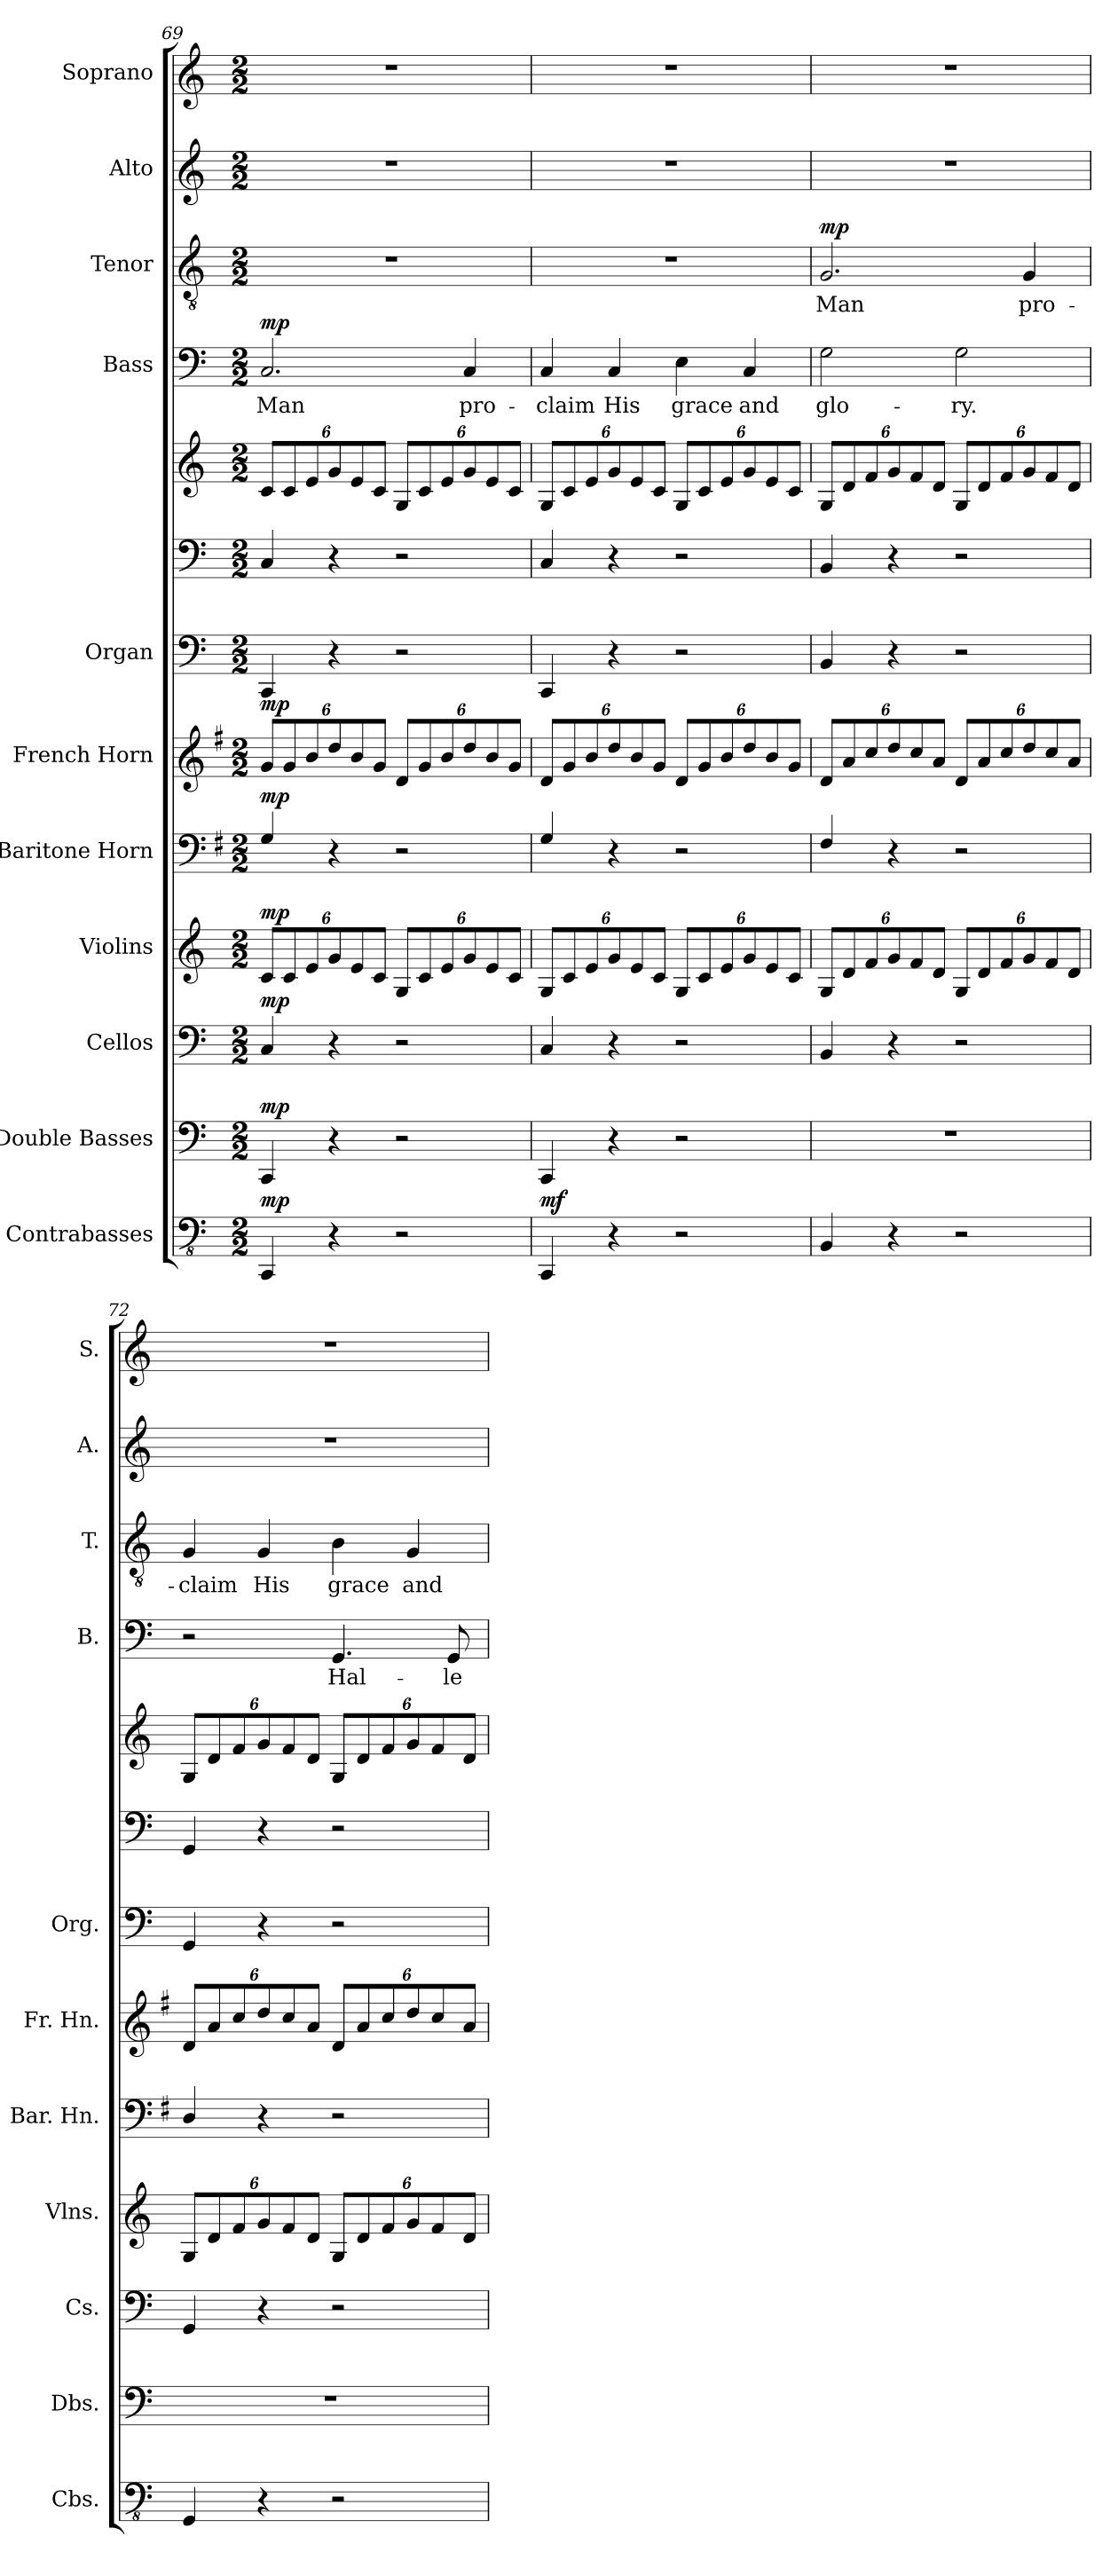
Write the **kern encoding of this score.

**kern	**dynam	**kern	**dynam	**kern	**dynam	**kern	**dynam	**kern	**dynam	**kern	**dynam	**kern	**kern	**kern	**dynam	**kern	**text	**dynam	**kern	**text	**dynam	**kern	**kern
*part11	*part11	*part10	*part10	*part9	*part9	*part8	*part8	*part7	*part7	*part6	*part6	*part5	*part5	*part5	*part5	*part4	*part4	*part4	*part3	*part3	*part3	*part2	*part1
*staff13	*staff13	*staff12	*staff12	*staff11	*staff11	*staff10	*staff10	*staff9	*staff9	*staff8	*staff8	*staff7	*staff6	*staff5	*staff5/6/7	*staff4	*staff4	*staff4	*staff3	*staff3	*staff3	*staff2	*staff1
*I"Contrabasses	*	*I"Double Basses	*	*I"Cellos	*	*I"Violins	*	*I"Baritone Horn	*	*I"French Horn	*	*I"Organ	*	*	*	*I"Bass	*	*	*I"Tenor	*	*	*I"Alto	*I"Soprano
*I'Cbs.	*	*I'Dbs.	*	*I'Cs.	*	*I'Vlns.	*	*I'Bar. Hn.	*	*I'Fr. Hn.	*	*I'Org.	*	*	*	*I'B.	*	*	*I'T.	*	*	*I'A.	*I'S.
!!LO:PB:g=z
*clefFv4	*	*clefF4	*	*clefF4	*	*clefG2	*	*clefF4	*	*clefG2	*	*clefF4	*clefF4	*clefG2	*	*clefF4	*	*	*clefGv2	*	*	*clefG2	*clefG2
*	*	*	*	*	*	*	*	*ITrd4c7	*	*ITrd4c7	*	*	*	*	*	*	*	*	*	*	*	*	*
*k[]	*	*k[]	*	*k[]	*	*k[]	*	*k[]	*	*k[]	*	*k[]	*k[]	*k[]	*	*k[]	*	*	*k[]	*	*	*k[]	*k[]
*C:	*	*C:	*	*C:	*	*C:	*	*C:	*	*C:	*	*C:	*C:	*C:	*	*C:	*	*	*C:	*	*	*C:	*C:
*M2/2	*	*M2/2	*	*M2/2	*	*M2/2	*	*M2/2	*	*M2/2	*	*M2/2	*M2/2	*M2/2	*	*M2/2	*	*	*M2/2	*	*	*M2/2	*M2/2
*	*	*	*	*	*	*Xbrackettup	*	*	*	*Xbrackettup	*	*	*	*Xbrackettup	*	*	*	*	*	*	*	*	*
=69	=69	=69	=69	=69	=69	=69	=69	=69	=69	=69	=69	=69	=69	=69	=69	=69	=69	=69	=69	=69	=69	=69	=69
!	!LO:DY:a	!	!LO:DY:a	!	!LO:DY:a	!	!LO:DY:a	!	!LO:DY:a	!	!LO:DY:a	!	!	!	!LO:DY:a=3	!	!	!	!	!	!	!	!
!	!	!	!	!	!	!	!	!	!	!	!	!	!	!	!LO:DY:n=1:b	!	!	!LO:DY:a	!	!	!	!	!
4CCC/	mp	4CC/	mp	4C/	mp	12c/L	mp	4C/	mp	12c/L	mp	4CC/	4C/	12c/L	mp mp	2.C/	Man	mp	1r	.	.	1r	1r
.	.	.	.	.	.	12c/	.	.	.	12c/	.	.	.	12c/	.	.	.	.	.	.	.	.	.
.	.	.	.	.	.	12e/	.	.	.	12e/	.	.	.	12e/	.	.	.	.	.	.	.	.	.
4r	.	4r	.	4r	.	12g/	.	4r	.	12g/	.	4r	4r	12g/	.	.	.	.	.	.	.	.	.
.	.	.	.	.	.	12e/	.	.	.	12e/	.	.	.	12e/	.	.	.	.	.	.	.	.	.
.	.	.	.	.	.	12c/J	.	.	.	12c/J	.	.	.	12c/J	.	.	.	.	.	.	.	.	.
2r	.	2r	.	2r	.	12G/L	.	2r	.	12G/L	.	2r	2r	12G/L	.	.	.	.	.	.	.	.	.
.	.	.	.	.	.	12c/	.	.	.	12c/	.	.	.	12c/	.	.	.	.	.	.	.	.	.
.	.	.	.	.	.	12e/	.	.	.	12e/	.	.	.	12e/	.	.	.	.	.	.	.	.	.
.	.	.	.	.	.	12g/	.	.	.	12g/	.	.	.	12g/	.	4C/	pro-	.	.	.	.	.	.
.	.	.	.	.	.	12e/	.	.	.	12e/	.	.	.	12e/	.	.	.	.	.	.	.	.	.
.	.	.	.	.	.	12c/J	.	.	.	12c/J	.	.	.	12c/J	.	.	.	.	.	.	.	.	.
=70	=70	=70	=70	=70	=70	=70	=70	=70	=70	=70	=70	=70	=70	=70	=70	=70	=70	=70	=70	=70	=70	=70	=70
!	!LO:DY:a	!	!	!	!	!	!	!	!	!	!	!	!	!	!	!	!	!	!	!	!	!	!
4CCC/	mf	4CC/	.	4C/	.	12G/L	.	4C/	.	12G/L	.	4CC/	4C/	12G/L	.	4C/	-claim	.	1r	.	.	1r	1r
.	.	.	.	.	.	12c/	.	.	.	12c/	.	.	.	12c/	.	.	.	.	.	.	.	.	.
.	.	.	.	.	.	12e/	.	.	.	12e/	.	.	.	12e/	.	.	.	.	.	.	.	.	.
4r	.	4r	.	4r	.	12g/	.	4r	.	12g/	.	4r	4r	12g/	.	4C/	His	.	.	.	.	.	.
.	.	.	.	.	.	12e/	.	.	.	12e/	.	.	.	12e/	.	.	.	.	.	.	.	.	.
.	.	.	.	.	.	12c/J	.	.	.	12c/J	.	.	.	12c/J	.	.	.	.	.	.	.	.	.
2r	.	2r	.	2r	.	12G/L	.	2r	.	12G/L	.	2r	2r	12G/L	.	4E\	grace	.	.	.	.	.	.
.	.	.	.	.	.	12c/	.	.	.	12c/	.	.	.	12c/	.	.	.	.	.	.	.	.	.
.	.	.	.	.	.	12e/	.	.	.	12e/	.	.	.	12e/	.	.	.	.	.	.	.	.	.
.	.	.	.	.	.	12g/	.	.	.	12g/	.	.	.	12g/	.	4C/	and	.	.	.	.	.	.
.	.	.	.	.	.	12e/	.	.	.	12e/	.	.	.	12e/	.	.	.	.	.	.	.	.	.
.	.	.	.	.	.	12c/J	.	.	.	12c/J	.	.	.	12c/J	.	.	.	.	.	.	.	.	.
=71	=71	=71	=71	=71	=71	=71	=71	=71	=71	=71	=71	=71	=71	=71	=71	=71	=71	=71	=71	=71	=71	=71	=71
!	!	!	!	!	!	!	!	!	!	!	!	!	!	!	!	!	!	!	!	!	!LO:DY:a	!	!
4BBB/	.	1r	.	4BB/	.	12G/L	.	4BB/	.	12G/L	.	4BB/	4BB/	12G/L	.	2G\	glo-	.	2.G/	Man	mp	1r	1r
.	.	.	.	.	.	12d/	.	.	.	12d/	.	.	.	12d/	.	.	.	.	.	.	.	.	.
.	.	.	.	.	.	12f/	.	.	.	12f/	.	.	.	12f/	.	.	.	.	.	.	.	.	.
4r	.	.	.	4r	.	12g/	.	4r	.	12g/	.	4r	4r	12g/	.	.	.	.	.	.	.	.	.
.	.	.	.	.	.	12f/	.	.	.	12f/	.	.	.	12f/	.	.	.	.	.	.	.	.	.
.	.	.	.	.	.	12d/J	.	.	.	12d/J	.	.	.	12d/J	.	.	.	.	.	.	.	.	.
2r	.	.	.	2r	.	12G/L	.	2r	.	12G/L	.	2r	2r	12G/L	.	2G\	-ry.	.	.	.	.	.	.
.	.	.	.	.	.	12d/	.	.	.	12d/	.	.	.	12d/	.	.	.	.	.	.	.	.	.
.	.	.	.	.	.	12f/	.	.	.	12f/	.	.	.	12f/	.	.	.	.	.	.	.	.	.
.	.	.	.	.	.	12g/	.	.	.	12g/	.	.	.	12g/	.	.	.	.	4G/	pro-	.	.	.
.	.	.	.	.	.	12f/	.	.	.	12f/	.	.	.	12f/	.	.	.	.	.	.	.	.	.
.	.	.	.	.	.	12d/J	.	.	.	12d/J	.	.	.	12d/J	.	.	.	.	.	.	.	.	.
=72	=72	=72	=72	=72	=72	=72	=72	=72	=72	=72	=72	=72	=72	=72	=72	=72	=72	=72	=72	=72	=72	=72	=72
4GGG/	.	1r	.	4GG/	.	12G/L	.	4GG/	.	12G/L	.	4GG/	4GG/	12G/L	.	2r	.	.	4G/	-claim	.	1r	1r
.	.	.	.	.	.	12d/	.	.	.	12d/	.	.	.	12d/	.	.	.	.	.	.	.	.	.
.	.	.	.	.	.	12f/	.	.	.	12f/	.	.	.	12f/	.	.	.	.	.	.	.	.	.
4r	.	.	.	4r	.	12g/	.	4r	.	12g/	.	4r	4r	12g/	.	.	.	.	4G/	His	.	.	.
.	.	.	.	.	.	12f/	.	.	.	12f/	.	.	.	12f/	.	.	.	.	.	.	.	.	.
.	.	.	.	.	.	12d/J	.	.	.	12d/J	.	.	.	12d/J	.	.	.	.	.	.	.	.	.
2r	.	.	.	2r	.	12G/L	.	2r	.	12G/L	.	2r	2r	12G/L	.	4.GG/	Hal-	.	4B\	grace	.	.	.
.	.	.	.	.	.	12d/	.	.	.	12d/	.	.	.	12d/	.	.	.	.	.	.	.	.	.
.	.	.	.	.	.	12f/	.	.	.	12f/	.	.	.	12f/	.	.	.	.	.	.	.	.	.
.	.	.	.	.	.	12g/	.	.	.	12g/	.	.	.	12g/	.	.	.	.	4G/	and	.	.	.
.	.	.	.	.	.	12f/	.	.	.	12f/	.	.	.	12f/	.	.	.	.	.	.	.	.	.
.	.	.	.	.	.	.	.	.	.	.	.	.	.	.	.	8GG/	-le-	.	.	.	.	.	.
.	.	.	.	.	.	12d/J	.	.	.	12d/J	.	.	.	12d/J	.	.	.	.	.	.	.	.	.
=	=	=	=	=	=	=	=	=	=	=	=	=	=	=	=	=	=	=	=	=	=	=	=
*-	*-	*-	*-	*-	*-	*-	*-	*-	*-	*-	*-	*-	*-	*-	*-	*-	*-	*-	*-	*-	*-	*-	*-
